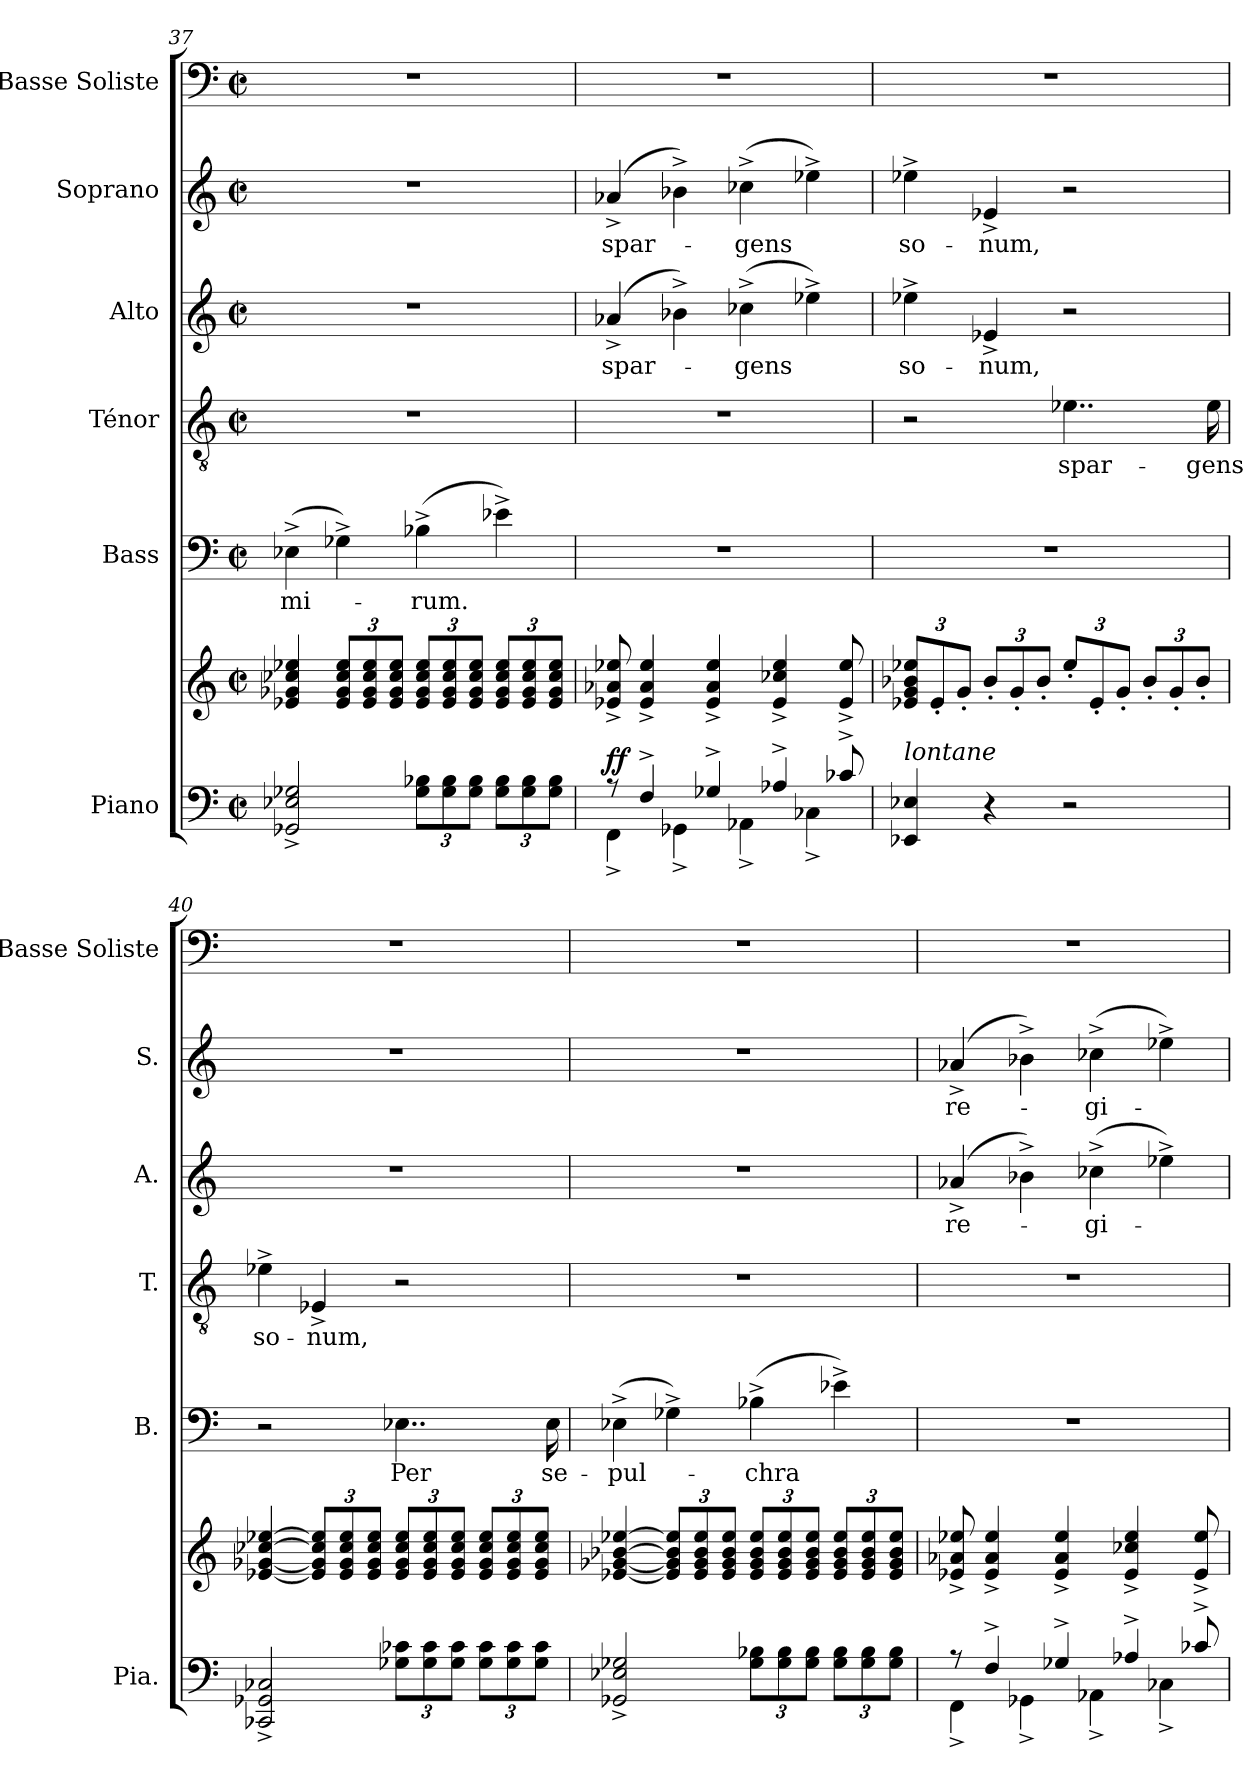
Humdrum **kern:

**kern	**kern	**dynam	**kern	**text	**kern	**text	**kern	**text	**kern	**text	**kern
*part6	*part6	*part6	*part5	*part5	*part4	*part4	*part3	*part3	*part2	*part2	*part1
*staff7	*staff6	*staff6/7	*staff5	*staff5	*staff4	*staff4	*staff3	*staff3	*staff2	*staff2	*staff1
*I"Piano	*	*	*I"Bass	*	*I"Ténor	*	*I"Alto	*	*I"Soprano	*	*I"Basse Soliste
*I'Pia.	*	*	*I'B.	*	*I'T.	*	*I'A.	*	*I'S.	*	*I'Basse Soliste
!!LO:PB:g=z
*clefF4	*clefG2	*	*clefF4	*	*clefGv2	*	*clefG2	*	*clefG2	*	*clefF4
*k[]	*k[]	*	*k[]	*	*k[]	*	*k[]	*	*k[]	*	*k[]
*M2/2	*M2/2	*	*M2/2	*	*M2/2	*	*M2/2	*	*M2/2	*	*M2/2
*met(c|)	*met(c|)	*	*met(c|)	*	*met(c|)	*	*met(c|)	*	*met(c|)	*	*met(c|)
=37	=37	=37	=37	=37	=37	=37	=37	=37	=37	=37	=37
!	!	!	!	!LO:LY:b	!	!	!	!	!	!	!
2GG-X/^ 2E-X/^ 2G-X/^	4e-X/ 4g-X/ 4cc-X/ 4ee-X/	.	(>4E-X^\	mi-	1r	.	1r	.	1r	.	1r
*	*Xbrackettup	*	*	*	*	*	*	*	*	*	*
.	12e-/ 12g-/ 12cc-/ 12ee-/L	.	4G-X^\)	.	.	.	.	.	.	.	.
.	12e-/ 12g-/ 12cc-/ 12ee-/	.	.	.	.	.	.	.	.	.	.
.	12e-/ 12g-/ 12cc-/ 12ee-/J	.	.	.	.	.	.	.	.	.	.
*Xbrackettup	*	*	*	*	*	*	*	*	*	*	*
!	!	!	!	!LO:LY:b	!	!	!	!	!	!	!
12G-\ 12B-X\L	12e-/ 12g-/ 12cc-/ 12ee-/L	.	(>4B-X^\	-rum.	.	.	.	.	.	.	.
12G-\ 12B-\	12e-/ 12g-/ 12cc-/ 12ee-/	.	.	.	.	.	.	.	.	.	.
12G-\ 12B-\J	12e-/ 12g-/ 12cc-/ 12ee-/J	.	.	.	.	.	.	.	.	.	.
12G-\ 12B-\L	12e-/ 12g-/ 12cc-/ 12ee-/L	.	4e-X^\)	.	.	.	.	.	.	.	.
12G-\ 12B-\	12e-/ 12g-/ 12cc-/ 12ee-/	.	.	.	.	.	.	.	.	.	.
12G-\ 12B-\J	12e-/ 12g-/ 12cc-/ 12ee-/J	.	.	.	.	.	.	.	.	.	.
=38	=38	=38	=38	=38	=38	=38	=38	=38	=38	=38	=38
*^	*	*	*	*	*	*	*	*	*	*	*
!	!	!	!LO:DY:a=2	!	!	!	!	!	!LO:LY:b	!	!LO:LY:b	!
8r	4FF^\	8e-X/^ 8a-X/^ 8ee-X/^	ff	1r	.	1r	.	(>4a-X^/	spar-	(>4a-X^/	spar-	1r
4F^/	.	4e-/^ 4a-/^ 4ee-/^	.	.	.	.	.	.	.	.	.	.
.	4GG-X^\	.	.	.	.	.	.	4b-X^\)	.	4b-X^\)	.	.
4G-X^/	.	4e-/^ 4a-/^ 4ee-/^	.	.	.	.	.	.	.	.	.	.
!	!	!	!	!	!	!	!	!	!LO:LY:b	!	!LO:LY:b	!
.	4AA-X^\	.	.	.	.	.	.	(>4cc-X^\	-gens	(>4cc-X^\	-gens	.
4A-X^/	.	4e-/^ 4cc-X/^ 4ee-/^	.	.	.	.	.	.	.	.	.	.
.	4C-X^\	.	.	.	.	.	.	4ee-X^\)	.	4ee-X^\)	.	.
8c-X^/	.	8e-/^ 8ee-/^	.	.	.	.	.	.	.	.	.	.
*v	*v	*	*	*	*	*	*	*	*	*	*	*
=39	=39	=39	=39	=39	=39	=39	=39	=39	=39	=39	=39
!LO:TX:a:i:t=lontane	!	!	!	!	!	!	!	!	!	!	!
!	!	!	!	!	!	!	!	!LO:LY:b	!	!LO:LY:b	!
4EE-X/ 4E-X/	12e-X/ 12g/ 12b-X/ 12ee-X/L	.	1r	.	2r	.	4ee-X^\	so-	4ee-X^\	so-	1r
.	12e-'/	.	.	.	.	.	.	.	.	.	.
.	12g'/J	.	.	.	.	.	.	.	.	.	.
!	!	!	!	!	!	!	!	!LO:LY:b	!	!LO:LY:b	!
4r	12b-'/L	.	.	.	.	.	4e-X^/	-num,	4e-X^/	-num,	.
.	12g'/	.	.	.	.	.	.	.	.	.	.
.	12b-'/J	.	.	.	.	.	.	.	.	.	.
!	!	!	!	!	!	!LO:LY:b	!	!	!	!	!
2r	12ee-'/L	.	.	.	4..e-X\	spar-	2r	.	2r	.	.
.	12e-'/	.	.	.	.	.	.	.	.	.	.
.	12g'/J	.	.	.	.	.	.	.	.	.	.
.	12b-'/L	.	.	.	.	.	.	.	.	.	.
.	12g'/	.	.	.	.	.	.	.	.	.	.
.	12b-'/J	.	.	.	.	.	.	.	.	.	.
!	!	!	!	!	!	!LO:LY:b	!	!	!	!	!
.	.	.	.	.	16e-\	-gens	.	.	.	.	.
=40	=40	=40	=40	=40	=40	=40	=40	=40	=40	=40	=40
!	!	!	!	!	!	!LO:LY:b	!	!	!	!	!
2CC-X/^ 2GG-X/^ 2C-X/^	[4e-X/ [4g-X/ [4cc-X/ [4ee-X/	.	2r	.	4e-X^\	so-	1r	.	1r	.	1r
!	!	!	!	!	!	!LO:LY:b	!	!	!	!	!
.	12e-/] 12g-/] 12cc-/] 12ee-/]L	.	.	.	4E-X^/	-num,	.	.	.	.	.
.	12e-/ 12g-/ 12cc-/ 12ee-/	.	.	.	.	.	.	.	.	.	.
.	12e-/ 12g-/ 12cc-/ 12ee-/J	.	.	.	.	.	.	.	.	.	.
!	!	!	!	!LO:LY:b	!	!	!	!	!	!	!
12G-X\ 12c-X\L	12e-/ 12g-/ 12cc-/ 12ee-/L	.	4..E-X\	Per	2r	.	.	.	.	.	.
12G-\ 12c-\	12e-/ 12g-/ 12cc-/ 12ee-/	.	.	.	.	.	.	.	.	.	.
12G-\ 12c-\J	12e-/ 12g-/ 12cc-/ 12ee-/J	.	.	.	.	.	.	.	.	.	.
12G-\ 12c-\L	12e-/ 12g-/ 12cc-/ 12ee-/L	.	.	.	.	.	.	.	.	.	.
12G-\ 12c-\	12e-/ 12g-/ 12cc-/ 12ee-/	.	.	.	.	.	.	.	.	.	.
12G-\ 12c-\J	12e-/ 12g-/ 12cc-/ 12ee-/J	.	.	.	.	.	.	.	.	.	.
!	!	!	!	!LO:LY:b	!	!	!	!	!	!	!
.	.	.	16E-\	se-	.	.	.	.	.	.	.
!!LO:LB:g=z
=41	=41	=41	=41	=41	=41	=41	=41	=41	=41	=41	=41
!	!	!	!	!LO:LY:b	!	!	!	!	!	!	!
2GG-X/^ 2E-X/^ 2G-X/^	[4e-X/ [4g-X/ [4b-X/ [4ee-X/	.	(>4E-X^\	-pul-	1r	.	1r	.	1r	.	1r
.	12e-/] 12g-/] 12b-/] 12ee-/]L	.	4G-X^\)	.	.	.	.	.	.	.	.
.	12e-/ 12g-/ 12b-/ 12ee-/	.	.	.	.	.	.	.	.	.	.
.	12e-/ 12g-/ 12b-/ 12ee-/J	.	.	.	.	.	.	.	.	.	.
!	!	!	!	!LO:LY:b	!	!	!	!	!	!	!
12G-\ 12B-X\L	12e-/ 12g-/ 12b-/ 12ee-/L	.	(>4B-X^\	-chra	.	.	.	.	.	.	.
12G-\ 12B-\	12e-/ 12g-/ 12b-/ 12ee-/	.	.	.	.	.	.	.	.	.	.
12G-\ 12B-\J	12e-/ 12g-/ 12b-/ 12ee-/J	.	.	.	.	.	.	.	.	.	.
12G-\ 12B-\L	12e-/ 12g-/ 12b-/ 12ee-/L	.	4e-X^\)	.	.	.	.	.	.	.	.
12G-\ 12B-\	12e-/ 12g-/ 12b-/ 12ee-/	.	.	.	.	.	.	.	.	.	.
12G-\ 12B-\J	12e-/ 12g-/ 12b-/ 12ee-/J	.	.	.	.	.	.	.	.	.	.
=42	=42	=42	=42	=42	=42	=42	=42	=42	=42	=42	=42
*^	*	*	*	*	*	*	*	*	*	*	*
!	!	!	!	!	!	!	!	!	!LO:LY:b	!	!LO:LY:b	!
8r	4FF^\	8e-X/^ 8a-X/^ 8ee-X/^	.	1r	.	1r	.	(>4a-X^/	re-	(>4a-X^/	re-	1r
4F^/	.	4e-/^ 4a-/^ 4ee-/^	.	.	.	.	.	.	.	.	.	.
.	4GG-X^\	.	.	.	.	.	.	4b-X^\)	.	4b-X^\)	.	.
4G-X^/	.	4e-/^ 4a-/^ 4ee-/^	.	.	.	.	.	.	.	.	.	.
!	!	!	!	!	!	!	!	!	!LO:LY:b	!	!LO:LY:b	!
.	4AA-X^\	.	.	.	.	.	.	(>4cc-X^\	-gi-	(>4cc-X^\	-gi-	.
4A-X^/	.	4e-/^ 4cc-X/^ 4ee-/^	.	.	.	.	.	.	.	.	.	.
.	4C-X^\	.	.	.	.	.	.	4ee-X^\)	.	4ee-X^\)	.	.
8c-X^/	.	8e-/^ 8ee-/^	.	.	.	.	.	.	.	.	.	.
*v	*v	*	*	*	*	*	*	*	*	*	*	*
=	=	=	=	=	=	=	=	=	=	=	=
*-	*-	*-	*-	*-	*-	*-	*-	*-	*-	*-	*-
